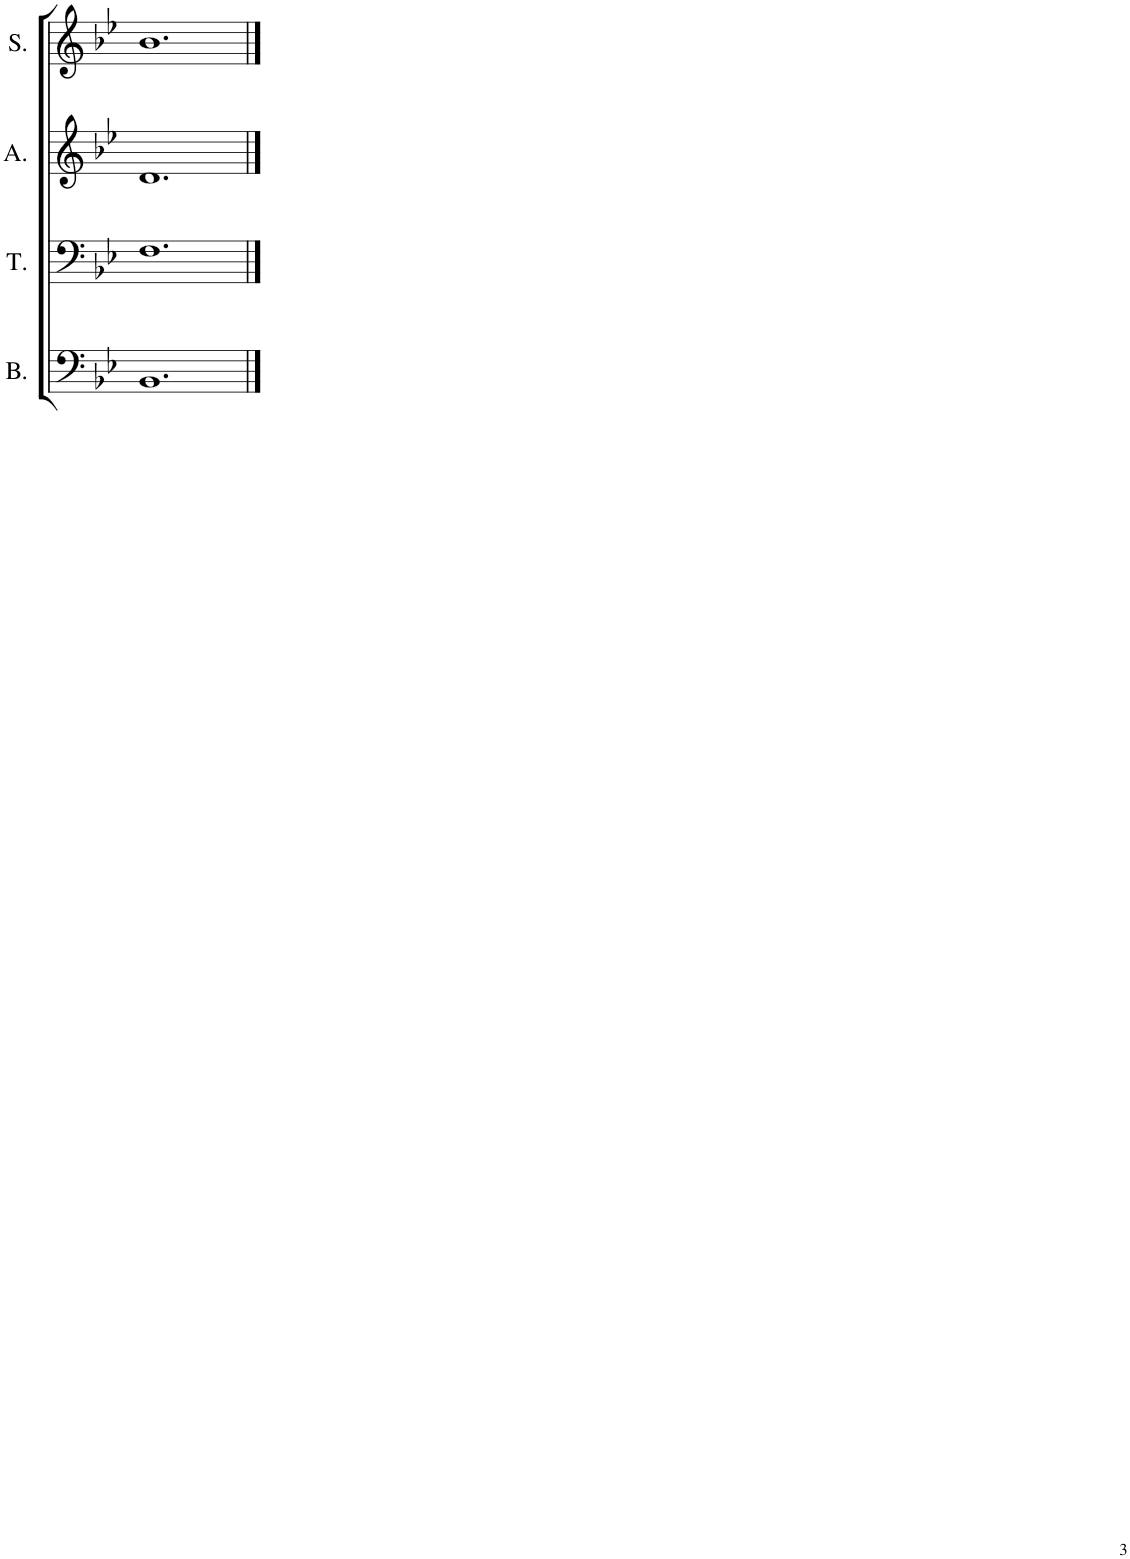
**kern	**kern	**kern	**kern
*part4	*part3	*part2	*part1
*staff4	*staff3	*staff2	*staff1
*I"Bass	*I"Tenor	*I"Alto	*I"Soprano
*I'B.	*I'T.	*I'A.	*I'S.
!!LO:PB:g=z
*clefF4	*clefF4	*clefG2	*clefG2
*k[b-e-]	*k[b-e-]	*k[b-e-]	*k[b-e-]
*M6/4	*M6/4	*M6/4	*M6/4
=24	=24	=24	=24
1.BB-	1.F	1.d	1.b-
==	==	==	==
*-	*-	*-	*-
